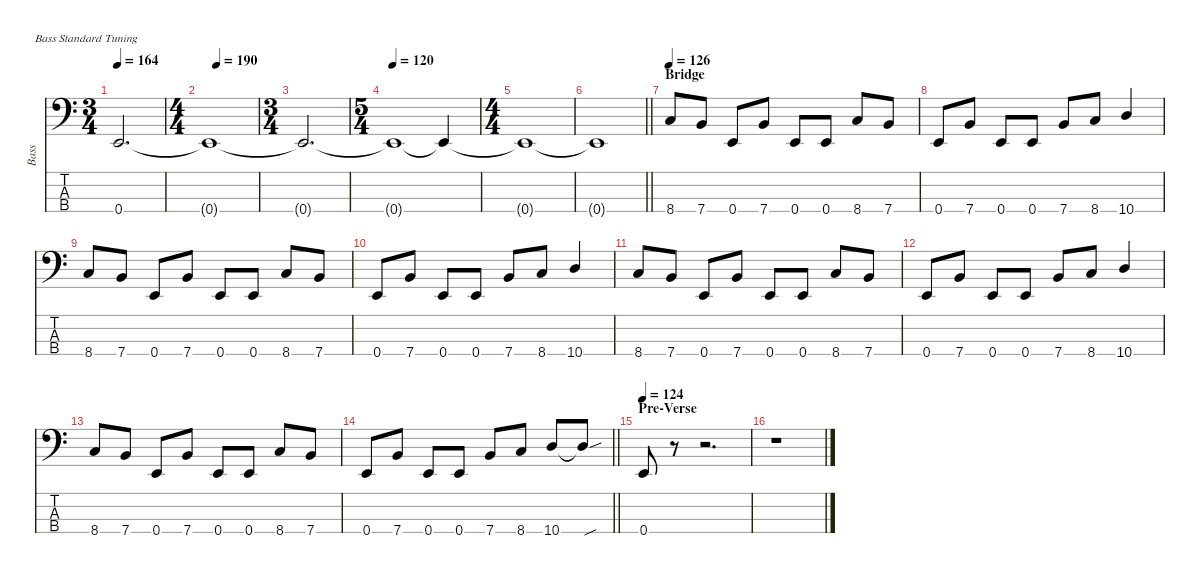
\defaultSystemsLayout 4
\hideDynamics
\bracketExtendMode nobrackets
\firstSystemTrackNameMode fullname
\otherSystemsTrackNameOrientation horizontal
\track ("Bass" "el.bs.") {instrument electricbasspick}
\staff {score tabs}
\tuning (G2 D2 A1 E1)
\ts (3 4)
\beaming (8 2 2 2 2)
\tempo 164
\clef f4
\ks c
0.4{t}.2{d dy f beam Up} |
\ts (4 4)
\beaming (8 2 2 2 2)
\tempo (190 0.166667)
0.4{t}.1{beam Up} |
\ts (3 4)
\beaming (8 2 2 2 2)
0.4{t}.2{d beam Up} |
\ts (5 4)
\beaming (8 2 2 2 4)
\tempo 120
0.4{t}.1{beam Up} 0.4{t}.4{beam Up} |
\ts (4 4)
\beaming (8 2 2 2 2)
0.4{t}.1{beam Up} |
\barLineRight lightlight
0.4{t}.1{beam Up} |
\section ("" "Bridge")
\tempo 126
8.4.8{beam Up} 7.4.8{beam Up} 0.4.8{beam Up} 7.4.8{beam Up} 0.4.8{beam Up} 0.4.8{beam Up} 8.4.8{beam Up} 7.4.8{beam Up} |
0.4.8{beam Up} 7.4.8{beam Up} 0.4.8{beam Up} 0.4.8{beam Up} 7.4.8{beam Up} 8.4.8{beam Up} 10.4.4{beam Up} |
8.4.8{beam Up} 7.4.8{beam Up} 0.4.8{beam Up} 7.4.8{beam Up} 0.4.8{beam Up} 0.4.8{beam Up} 8.4.8{beam Up} 7.4.8{beam Up} |
0.4.8{beam Up} 7.4.8{beam Up} 0.4.8{beam Up} 0.4.8{beam Up} 7.4.8{beam Up} 8.4.8{beam Up} 10.4.4{beam Up} |
8.4.8{beam Up} 7.4.8{beam Up} 0.4.8{beam Up} 7.4.8{beam Up} 0.4.8{beam Up} 0.4.8{beam Up} 8.4.8{beam Up} 7.4.8{beam Up} |
0.4.8{beam Up} 7.4.8{beam Up} 0.4.8{beam Up} 0.4.8{beam Up} 7.4.8{beam Up} 8.4.8{beam Up} 10.4.4{beam Up} |
8.4.8{beam Up} 7.4.8{beam Up} 0.4.8{beam Up} 7.4.8{beam Up} 0.4.8{beam Up} 0.4.8{beam Up} 8.4.8{beam Up} 7.4.8{beam Up} |
\barLineRight lightlight
0.4.8{beam Up} 7.4.8{beam Up} 0.4.8{beam Up} 0.4.8{beam Up} 7.4.8{beam Up} 8.4.8{beam Up} 10.4.8{beam Up} 10.4{sou t}.8{beam Up} |
\section ("" "Pre-Verse")
\tempo 124
0.4.8{beam Up} r.8{beam Up} r.2{d beam Up} |
r.1{beam Down}
